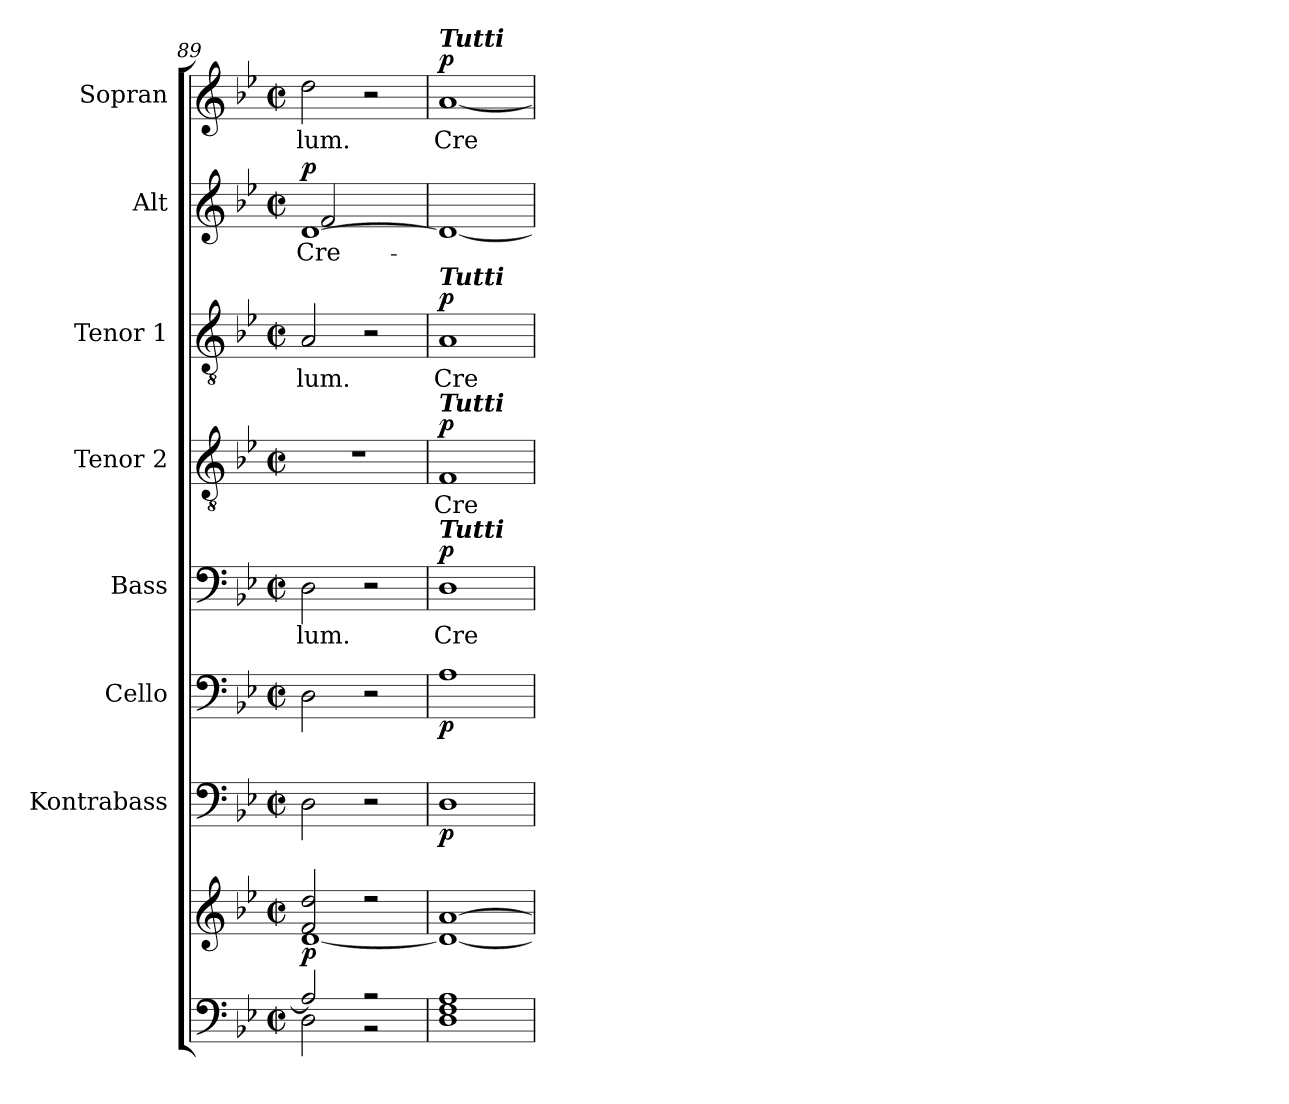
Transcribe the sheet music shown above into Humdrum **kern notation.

**kern	**kern	**dynam	**kern	**dynam	**kern	**dynam	**kern	**text	**dynam	**kern	**text	**dynam	**kern	**text	**dynam	**kern	**text	**dynam	**kern	**text	**dynam
*part8	*part8	*part8	*part7	*part7	*part6	*part6	*part5	*part5	*part5	*part4	*part4	*part4	*part3	*part3	*part3	*part2	*part2	*part2	*part1	*part1	*part1
*staff9	*staff8	*staff8/9	*staff7	*staff7	*staff6	*staff6	*staff5	*staff5	*staff5	*staff4	*staff4	*staff4	*staff3	*staff3	*staff3	*staff2	*staff2	*staff2	*staff1	*staff1	*staff1
*	*	*	*I"Kontrabass	*	*I"Cello	*	*I"Bass	*	*	*I"Tenor 2	*	*	*I"Tenor 1	*	*	*I"Alt	*	*	*I"Sopran	*	*
*	*	*	*I'Kb.	*	*	*	*I'B.	*	*	*I'T. 2	*	*	*I'T. 1	*	*	*I'A.	*	*	*I'S.	*	*
*clefF4	*clefG2	*	*clefF4	*	*clefF4	*	*clefF4	*	*	*clefGv2	*	*	*clefGv2	*	*	*clefG2	*	*	*clefG2	*	*
*	*	*	*ITrd7c12	*	*	*	*	*	*	*	*	*	*	*	*	*	*	*	*	*	*
*k[b-e-]	*k[b-e-]	*	*k[b-e-]	*	*k[b-e-]	*	*k[b-e-]	*	*	*k[b-e-]	*	*	*k[b-e-]	*	*	*k[b-e-]	*	*	*k[b-e-]	*	*
*B-:	*B-:	*	*B-:	*	*B-:	*	*B-:	*	*	*B-:	*	*	*B-:	*	*	*B-:	*	*	*B-:	*	*
*M2/2	*M2/2	*	*M2/2	*	*M2/2	*	*M2/2	*	*	*M2/2	*	*	*M2/2	*	*	*M2/2	*	*	*M2/2	*	*
*met(c|)	*met(c|)	*	*met(c|)	*	*met(c|)	*	*met(c|)	*	*	*met(c|)	*	*	*met(c|)	*	*	*met(c|)	*	*	*met(c|)	*	*
=89	=89	=89	=89	=89	=89	=89	=89	=89	=89	=89	=89	=89	=89	=89	=89	=89	=89	=89	=89	=89	=89
*^	*^	*	*	*	*	*	*	*	*	*	*	*	*	*	*	*	*	*	*	*	*
!	!	!	!	!	!	!	!	!	!	!	!	!	!	!	!	!	!	!LO:TX:a:t=lum.	!	!	!	!	!
!	!	!	!	!	!	!	!	!	!	!	!	!	!	!	!	!	!	!LO:TX:b:Bi:t=Tutti	!	!	!	!	!
!	!	!	!	!LO:DY:b	!	!	!	!	!	!LO:LY:b	!	!	!	!	!	!LO:LY:b	!	!	!LO:LY:b	!LO:DY:b	!	!LO:LY:b	!
*	*	*	*	*	*	*	*	*	*	*	*	*	*	*	*	*	*	*^	*	*	*	*	*
2A/]	2D\	2f/ 2dd/	[<1d	p	2DD\	.	2D\	.	2D\	-lum.	.	1r	.	.	2A/	-lum.	.	[<1d	2f/	-Cre-	p	2dd\	-lum.	.
2r	2r	2r	.	.	2r	.	2r	.	2r	.	.	.	.	.	2r	.	.	.	2ryy	.	.	2r	.	.
!!LO:PB:g=z
=90	=90	=90	=90	=90	=90	=90	=90	=90	=90	=90	=90	=90	=90	=90	=90	=90	=90	=90	=90	=90	=90	=90	=90	=90
!	!	!	!	!	!	!	!	!	!	!	!	!	!	!	!	!	!	!	!	!	!	!LO:TX:a:Bi:t=Tutti	!	!
!	!	!	!	!	!	!	!	!	!	!	!	!	!	!	!LO:TX:a:Bi:t=Tutti	!	!	!	!	!	!	!	!	!
!	!	!	!	!	!	!	!	!	!	!	!	!LO:TX:a:Bi:t=Tutti	!	!	!	!	!	!	!	!	!	!	!	!
!	!	!	!	!	!	!	!	!	!LO:TX:a:Bi:t=Tutti	!	!	!	!	!	!	!	!	!	!	!	!	!	!	!
!	!	!	!	!	!	!LO:DY:b	!	!LO:DY:b	!	!LO:LY:b	!LO:DY:a	!	!LO:LY:b	!LO:DY:a	!	!LO:LY:b	!LO:DY:a	!	!	!	!	!	!LO:LY:b	!LO:DY:a
*	*	*	*	*	*	*	*	*	*	*	*	*	*	*	*	*	*	*v	*v	*	*	*	*	*
1F 1A	1D	[>1a	1d_	.	1DD	p	1A	p	1D	Cre-	p	1F	Cre-	p	1A	Cre-	p	1d_	.	.	[1a	Cre-	p
*v	*v	*	*	*	*	*	*	*	*	*	*	*	*	*	*	*	*	*	*	*	*	*	*
*	*v	*v	*	*	*	*	*	*	*	*	*	*	*	*	*	*	*	*	*	*	*	*
=	=	=	=	=	=	=	=	=	=	=	=	=	=	=	=	=	=	=	=	=	=
*-	*-	*-	*-	*-	*-	*-	*-	*-	*-	*-	*-	*-	*-	*-	*-	*-	*-	*-	*-	*-	*-
